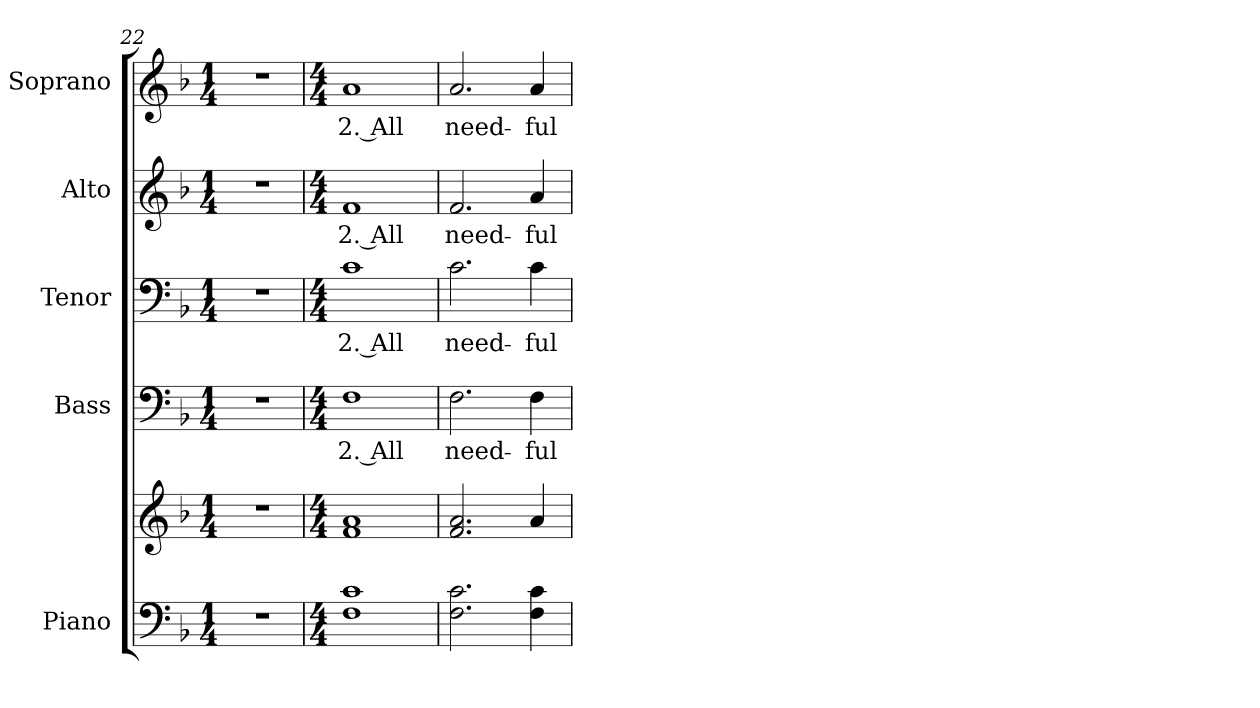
**kern	**kern	**kern	**text	**kern	**text	**kern	**text	**kern	**text
*part5	*part5	*part4	*part4	*part3	*part3	*part2	*part2	*part1	*part1
*staff6	*staff5	*staff4	*staff4	*staff3	*staff3	*staff2	*staff2	*staff1	*staff1
*I"Piano	*	*I"Bass	*	*I"Tenor	*	*I"Alto	*	*I"Soprano	*
*I'Pno.	*	*I'B.	*	*I'T.	*	*I'A.	*	*I'S.	*
!!LO:PB:g=z
*clefF4	*clefG2	*clefF4	*	*clefF4	*	*clefG2	*	*clefG2	*
*k[b-]	*k[b-]	*k[b-]	*	*k[b-]	*	*k[b-]	*	*k[b-]	*
*F:	*F:	*F:	*	*F:	*	*F:	*	*F:	*
*M1/4	*M1/4	*M1/4	*	*M1/4	*	*M1/4	*	*M1/4	*
=22	=22	=22	=22	=22	=22	=22	=22	=22	=22
!LO:N:vis=1	!LO:N:vis=1	!LO:N:vis=1	!	!LO:N:vis=1	!	!LO:N:vis=1	!	!LO:N:vis=1	!
4r	4r	4r	.	4r	.	4r	.	4r	.
=23	=23	=23	=23	=23	=23	=23	=23	=23	=23
*M4/4	*M4/4	*M4/4	*	*M4/4	*	*M4/4	*	*M4/4	*
!	!	!	!LO:LY:b:color=#000000	!	!	!	!	!	!
!	!	!	!	!	!LO:LY:b:color=#000000	!	!	!	!
!	!	!	!	!	!	!	!LO:LY:b:color=#000000	!	!
!	!	!	!	!	!	!	!	!	!LO:LY:b:color=#000000
1Fi 1ci	1fi 1ai	1Fi	2. All	1ci	2. All	1fi	2. All	1ai	2. All
=24	=24	=24	=24	=24	=24	=24	=24	=24	=24
!	!	!	!LO:LY:b:color=#000000	!	!	!	!	!	!
!	!	!	!	!	!LO:LY:b:color=#000000	!	!	!	!
!	!	!	!	!	!	!	!LO:LY:b:color=#000000	!	!
!	!	!	!	!	!	!	!	!	!LO:LY:b:color=#000000
2.Fi\ 2.ci	2.fi/ 2.ai	2.Fi\	need-	2.ci\	need-	2.fi/	need-	2.ai/	need-
!	!	!	!LO:LY:b:color=#000000	!	!	!	!	!	!
!	!	!	!	!	!LO:LY:b:color=#000000	!	!	!	!
!	!	!	!	!	!	!	!LO:LY:b:color=#000000	!	!
!	!	!	!	!	!	!	!	!	!LO:LY:b:color=#000000
4Fi\ 4ci	4ai/	4Fi\	-ful	4ci\	-ful	4ai/	-ful	4ai/	-ful
=	=	=	=	=	=	=	=	=	=
*-	*-	*-	*-	*-	*-	*-	*-	*-	*-
